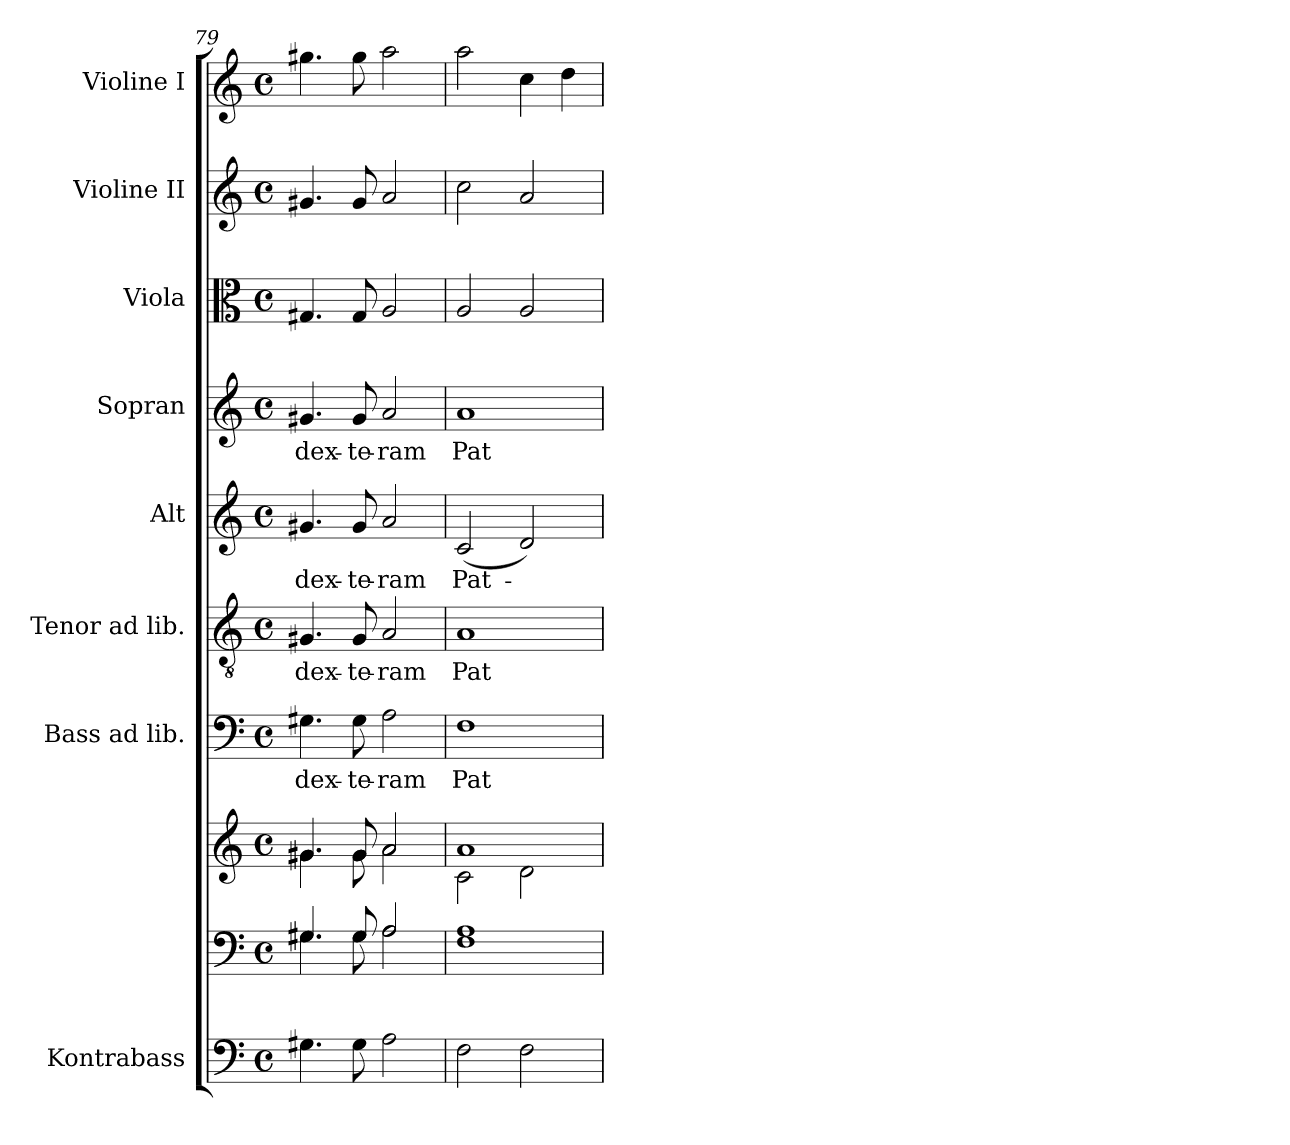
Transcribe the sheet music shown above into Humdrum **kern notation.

**kern	**kern	**kern	**kern	**text	**kern	**text	**kern	**text	**kern	**text	**kern	**kern	**kern
*part9	*part8	*part8	*part7	*part7	*part6	*part6	*part5	*part5	*part4	*part4	*part3	*part2	*part1
*staff10	*staff9	*staff8	*staff7	*staff7	*staff6	*staff6	*staff5	*staff5	*staff4	*staff4	*staff3	*staff2	*staff1
*I"Kontrabass	*	*	*I"Bass ad lib.	*	*I"Tenor ad lib.	*	*I"Alt	*	*I"Sopran	*	*I"Viola	*I"Violine II	*I"Violine I
*I'Kb.	*	*	*I'B.	*	*I'T.	*	*I'A.	*	*I'S.	*	*I'Vla.	*I'Vl. II	*I'Vl. I
*clefF4	*clefF4	*clefG2	*clefF4	*	*clefGv2	*	*clefG2	*	*clefG2	*	*clefC3	*clefG2	*clefG2
*ITrd7c12	*	*	*	*	*	*	*	*	*	*	*	*	*
*k[]	*k[]	*k[]	*k[]	*	*k[]	*	*k[]	*	*k[]	*	*k[]	*k[]	*k[]
*C:	*C:	*C:	*C:	*	*C:	*	*C:	*	*C:	*	*C:	*C:	*C:
*M4/4	*M4/4	*M4/4	*M4/4	*	*M4/4	*	*M4/4	*	*M4/4	*	*M4/4	*M4/4	*M4/4
*met(c)	*met(c)	*met(c)	*met(c)	*	*met(c)	*	*met(c)	*	*met(c)	*	*met(c)	*met(c)	*met(c)
=79	=79	=79	=79	=79	=79	=79	=79	=79	=79	=79	=79	=79	=79
*	*^	*^	*	*	*	*	*	*	*	*	*	*	*
!	!	!	!	!	!	!LO:LY:b	!	!LO:LY:b	!	!LO:LY:b	!	!LO:LY:b	!	!	!
4.GG#X\	4.G#X/	4.G#\	4.g#X/	4.g#\	4.G#X\	dex-	4.G#X/	dex-	4.g#X/	dex-	4.g#X/	dex-	4.G#X/	4.g#X/	4.gg#X\
!	!	!	!	!	!	!LO:LY:b	!	!LO:LY:b	!	!LO:LY:b	!	!LO:LY:b	!	!	!
8GG#\	8G#/	8G#\	8g#/	8g#\	8G#\	-te-	8G#/	-te-	8g#/	-te-	8g#/	-te-	8G#/	8g#/	8gg#\
!	!	!	!	!	!	!LO:LY:b	!	!LO:LY:b	!	!LO:LY:b	!	!LO:LY:b	!	!	!
2AA\	2A/	2A\	2a/	2a\	2A\	-ram	2A/	-ram	2a/	-ram	2a/	-ram	2A/	2a/	2aa\
=80	=80	=80	=80	=80	=80	=80	=80	=80	=80	=80	=80	=80	=80	=80	=80
!	!	!	!	!	!	!LO:LY:b	!	!LO:LY:b	!	!LO:LY:b	!	!LO:LY:b	!	!	!
2FF\	1A	1F	1a	2c\	1F	Pat-	1A	Pat-	(<2c/	Pat-	1a	Pat-	2A/	2cc\	2aa\
2FF\	.	.	.	2d\	.	.	.	.	2d/)	.	.	.	2A/	2a/	4cc\
.	.	.	.	.	.	.	.	.	.	.	.	.	.	.	4dd\
*	*v	*v	*	*	*	*	*	*	*	*	*	*	*	*	*
*	*	*v	*v	*	*	*	*	*	*	*	*	*	*	*
=	=	=	=	=	=	=	=	=	=	=	=	=	=
*-	*-	*-	*-	*-	*-	*-	*-	*-	*-	*-	*-	*-	*-
